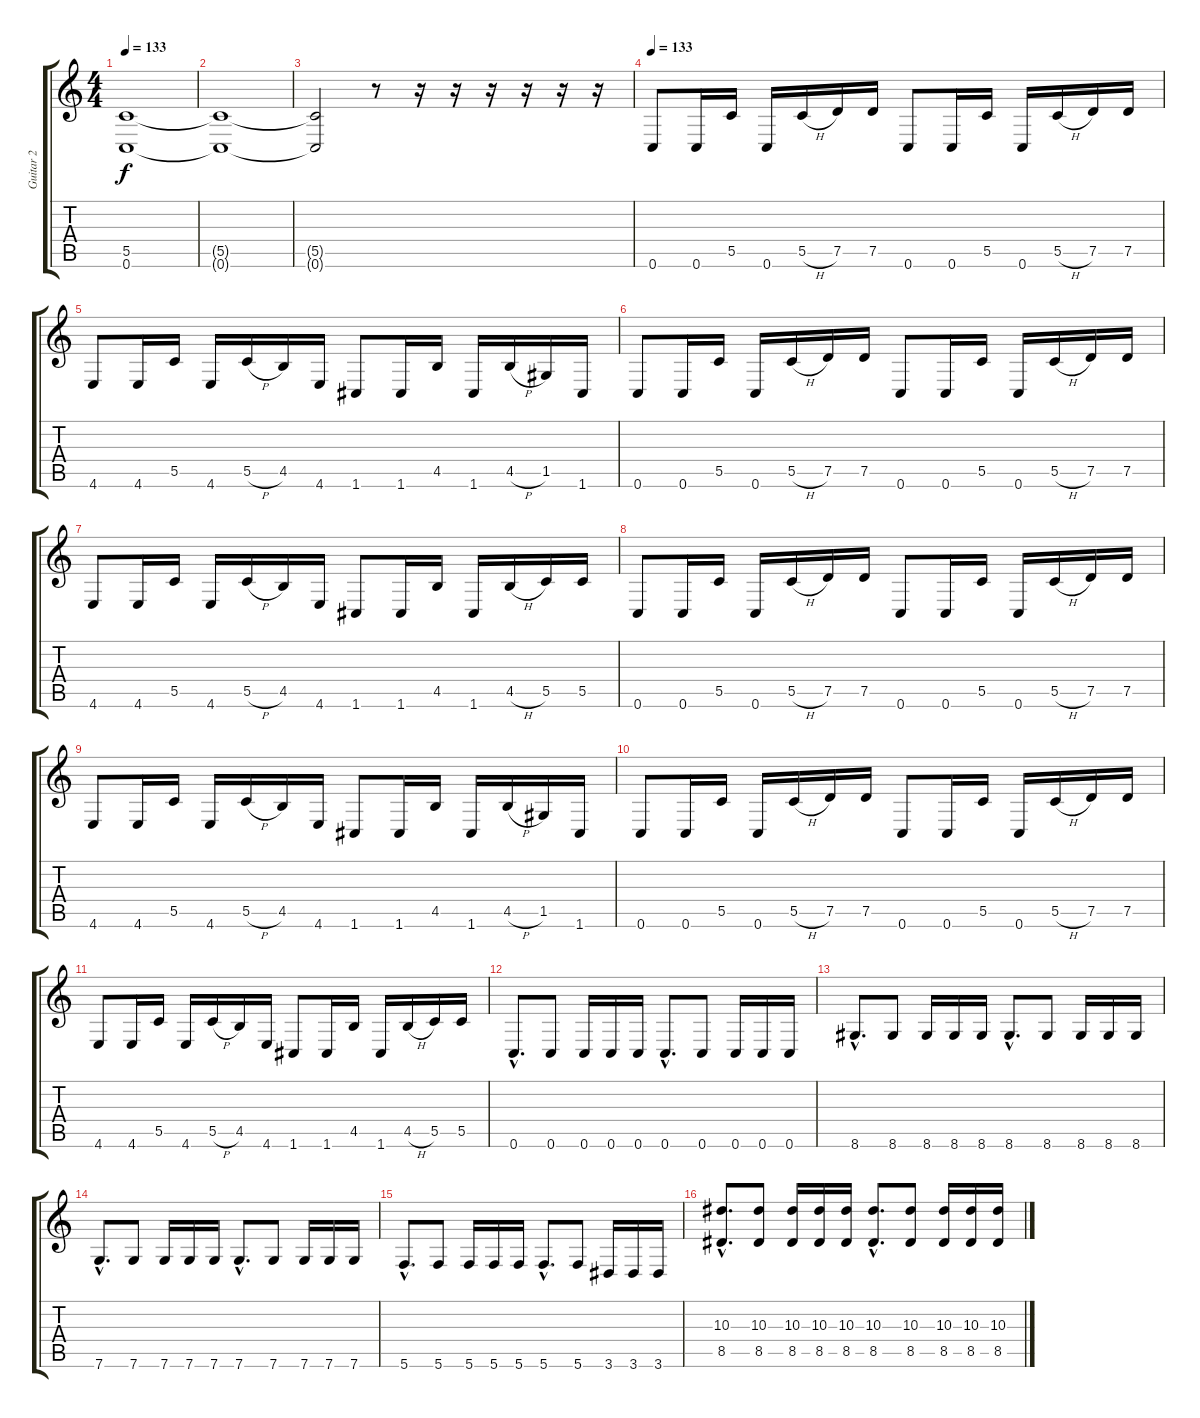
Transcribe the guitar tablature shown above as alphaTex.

\track ("Guitar 2" "Guitar 2") {instrument overdrivenguitar}
\staff {score tabs}
\tuning (D4 A3 F3 C3 G2 C2) {hide}
\ts (4 4)
\tempo 133
\clef g2
\ks c
(5.5 0.6).1{dy f} |
(5.5{t} 0.6{t}).1 |
(5.5{t} 0.6{t}).2 r.8 r.16 r.16 r.16 r.16 r.16 r.16 |
\tempo 133
0.6.8 0.6.16 5.5.16 0.6.16 5.5{h}.16 7.5.16 7.5.16 0.6.8 0.6.16 5.5.16 0.6.16 5.5{h}.16 7.5.16 7.5.16 |
4.6.8 4.6.16 5.5.16 4.6.16 5.5{h}.16 4.5.16 4.6.16 1.6.8 1.6.16 4.5.16 1.6.16 4.5{h}.16 1.5.16 1.6.16 |
0.6.8 0.6.16 5.5.16 0.6.16 5.5{h}.16 7.5.16 7.5.16 0.6.8 0.6.16 5.5.16 0.6.16 5.5{h}.16 7.5.16 7.5.16 |
4.6.8 4.6.16 5.5.16 4.6.16 5.5{h}.16 4.5.16 4.6.16 1.6.8 1.6.16 4.5.16 1.6.16 4.5{h}.16 5.5.16 5.5.16 |
0.6.8 0.6.16 5.5.16 0.6.16 5.5{h}.16 7.5.16 7.5.16 0.6.8 0.6.16 5.5.16 0.6.16 5.5{h}.16 7.5.16 7.5.16 |
4.6.8 4.6.16 5.5.16 4.6.16 5.5{h}.16 4.5.16 4.6.16 1.6.8 1.6.16 4.5.16 1.6.16 4.5{h}.16 1.5.16 1.6.16 |
0.6.8 0.6.16 5.5.16 0.6.16 5.5{h}.16 7.5.16 7.5.16 0.6.8 0.6.16 5.5.16 0.6.16 5.5{h}.16 7.5.16 7.5.16 |
4.6.8 4.6.16 5.5.16 4.6.16 5.5{h}.16 4.5.16 4.6.16 1.6.8 1.6.16 4.5.16 1.6.16 4.5{h}.16 5.5.16 5.5.16 |
0.6{hac}.8{d} 0.6.8 0.6.16 0.6.16 0.6.16 0.6{hac}.8{d} 0.6.8 0.6.16 0.6.16 0.6.16 |
8.6{hac}.8{d} 8.6.8 8.6.16 8.6.16 8.6.16 8.6{hac}.8{d} 8.6.8 8.6.16 8.6.16 8.6.16 |
7.6{hac}.8{d} 7.6.8 7.6.16 7.6.16 7.6.16 7.6{hac}.8{d} 7.6.8 7.6.16 7.6.16 7.6.16 |
5.6{hac}.8{d} 5.6.8 5.6.16 5.6.16 5.6.16 5.6{hac}.8{d} 5.6.8 3.6.16 3.6.16 3.6.16 |
(10.3{hac} 8.5{hac}).8{d} (10.3 8.5).8 (10.3 8.5).16 (10.3 8.5).16 (10.3 8.5).16 (10.3{hac} 8.5{hac}).8{d} (10.3 8.5).8 (10.3 8.5).16 (10.3 8.5).16 (10.3 8.5).16
